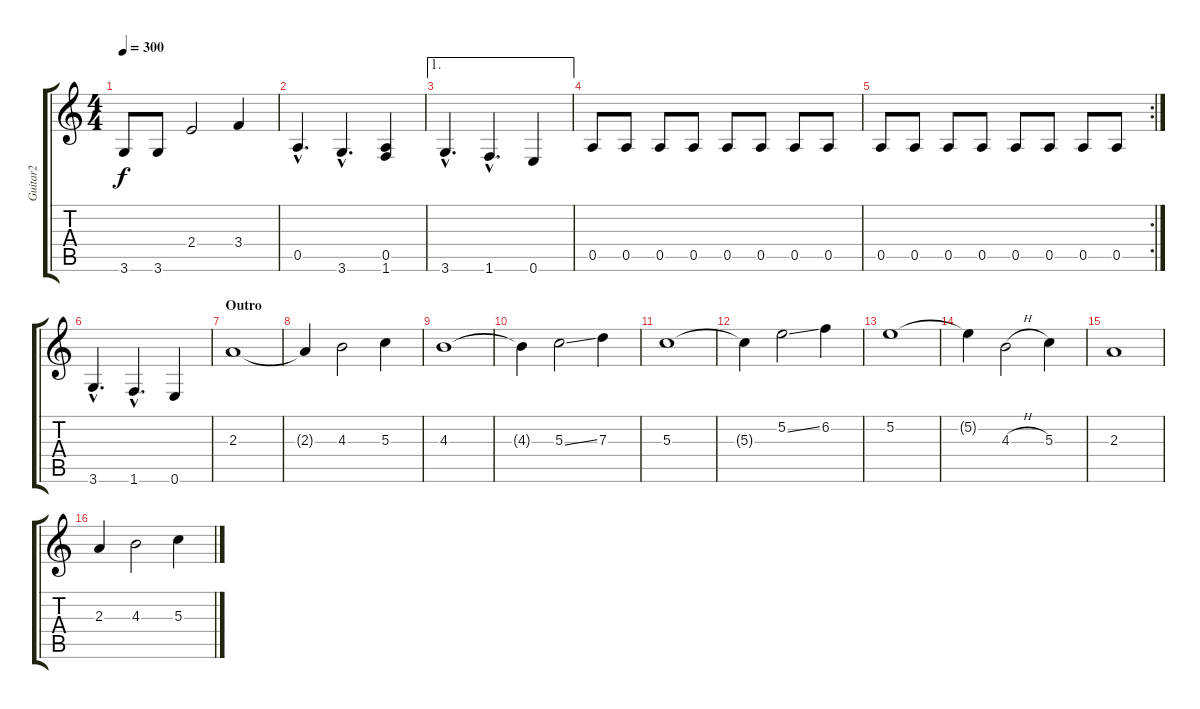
\track ("Guitar2" "Guitar2") {instrument overdrivenguitar}
\staff {score tabs}
\tuning (E4 B3 G3 D3 A2 E2) {hide}
\ts (4 4)
\tempo 300
\clef g2
\ks c
3.6.8{dy f} 3.6.8 2.4.2 3.4.4 |
0.5{hac}.4{d} 3.6{hac}.4{d} (0.5 1.6).4 |
\ae 1
3.6{hac}.4{d} 1.6{hac}.4{d} 0.6.4 |
0.5.8 0.5.8 0.5.8 0.5.8 0.5.8 0.5.8 0.5.8 0.5.8 |
\rc 2
0.5.8 0.5.8 0.5.8 0.5.8 0.5.8 0.5.8 0.5.8 0.5.8 |
3.6{hac}.4{d} 1.6{hac}.4{d} 0.6.4 |
\section ("" "Outro")
2.3.1 |
2.3{t}.4 4.3.2 5.3.4 |
4.3.1 |
4.3{t}.4 5.3{ss}.2 7.3.4 |
5.3.1 |
5.3{t}.4 5.2{ss}.2 6.2.4 |
5.2.1 |
5.2{t}.4 4.3{h}.2 5.3.4 |
2.3.1 |
2.3.4 4.3.2 5.3.4
